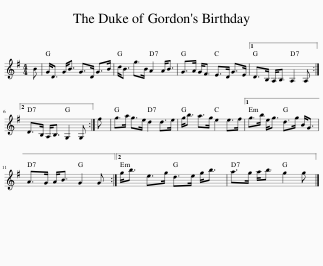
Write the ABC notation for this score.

X:1
L:1/8
M:4/4
I:linebreak $
K:G
V:1 treble
V:1
 B | G<D G<B G>D G>B | d<B g>B A2 A<B | G>A G<F E>D G>E |1 D>B, A,<B, A,2 A, :|2$ %5
 D>B, A,<B, G,2 G, :| f | g>a g>e d2 d>e | g<b a>g e2 e>f |1 g>b e<g d>g B<G |$ %10
 A>G A<B G2 G :|2 g<b e>g d>e g<b | a>g a<b g2 g |] %13
